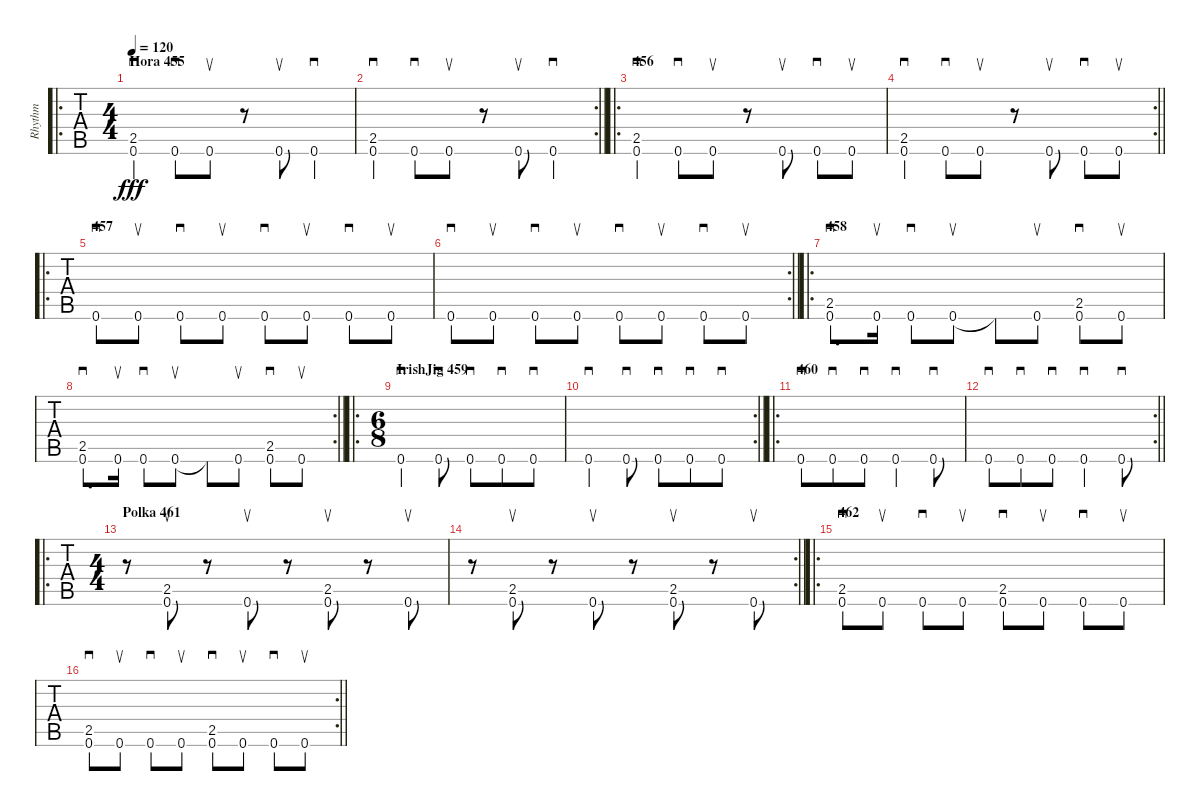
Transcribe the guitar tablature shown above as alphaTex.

\track ("Rhythm" "Rhythm") {instrument acousticguitarsteel}
\staff {tabs}
\tuning (E4 B3 G3 D3 A2 E2) {hide}
\ro
\ts (4 4)
\section ("" "Hora 455")
\tempo 120
\clef g2
\ks c
(2.5 0.6{ac}).4{sd dy fff} 0.6.8{sd} 0.6.8{su} r.8 0.6.8{su} 0.6.4{sd} |
\rc 2
\barLineRight lightlight
(2.5 0.6{ac}).4{sd} 0.6.8{sd} 0.6.8{su} r.8 0.6.8{su} 0.6.4{sd} |
\ro
\section ("" "456")
(2.5 0.6{ac}).4{sd} 0.6.8{sd} 0.6.8{su} r.8 0.6.8{su} 0.6.8{sd} 0.6.8{su} |
\rc 2
\barLineRight lightlight
(2.5 0.6{ac}).4{sd} 0.6.8{sd} 0.6.8{su} r.8 0.6.8{su} 0.6.8{sd} 0.6.8{su} |
\ro
\section ("" "457")
0.6{ac st}.8{sd} 0.6{ac st}.8{su} 0.6{ac st}.8{sd} 0.6{ac st}.8{su} 0.6{ac st}.8{sd} 0.6{ac st}.8{su} 0.6{ac st}.8{sd} 0.6{ac st}.8{su} |
\rc 2
\barLineRight lightlight
0.6{ac st}.8{sd} 0.6{ac st}.8{su} 0.6{ac st}.8{sd} 0.6{ac st}.8{su} 0.6{ac st}.8{sd} 0.6{ac st}.8{su} 0.6{ac st}.8{sd} 0.6{ac st}.8{su} |
\ro
\section ("" "458")
(2.5 0.6{ac}).8{d sd} 0.6.16{su} 0.6.8{sd} 0.6.8{su} 0.6{t}.8 0.6.8{su} (2.5 0.6{ac}).8{sd} 0.6.8{su} |
\rc 2
\barLineRight lightlight
(2.5 0.6{ac}).8{d sd} 0.6.16{su} 0.6.8{sd} 0.6.8{su} 0.6{t}.8 0.6.8{su} (2.5 0.6{ac}).8{sd} 0.6.8{su} |
\ro
\ts (6 8)
\section ("" "IrishJig 459")
0.6.4{sd} 0.6.8{sd} 0.6.8{sd} 0.6.8{sd} 0.6.8{sd} |
\rc 2
\barLineRight lightlight
0.6.4{sd} 0.6.8{sd} 0.6.8{sd} 0.6.8{sd} 0.6.8{sd} |
\ro
\section ("" "460")
0.6.8{sd} 0.6.8{sd} 0.6.8{sd} 0.6.4{sd} 0.6.8{sd} |
\rc 2
\barLineRight lightlight
0.6.8{sd} 0.6.8{sd} 0.6.8{sd} 0.6.4{sd} 0.6.8{sd} |
\ro
\ts (4 4)
\section ("" "Polka 461")
r.8 (2.5 0.6{ac}).8{su} r.8 0.6.8{su} r.8 (2.5 0.6{ac}).8{su} r.8 0.6.8{su} |
\rc 2
\barLineRight lightlight
r.8 (2.5 0.6{ac}).8{su} r.8 0.6.8{su} r.8 (2.5 0.6{ac}).8{su} r.8 0.6.8{su} |
\ro
\section ("" "462")
(2.5 0.6{ac st}).8{sd} 0.6{ac st}.8{su} 0.6{ac st}.8{sd} 0.6{ac st}.8{su} (2.5 0.6{ac st}).8{sd} 0.6{ac st}.8{su} 0.6{ac st}.8{sd} 0.6{ac st}.8{su} |
\rc 2
\barLineRight lightlight
(2.5 0.6{ac st}).8{sd} 0.6{ac st}.8{su} 0.6{ac st}.8{sd} 0.6{ac st}.8{su} (2.5 0.6{ac st}).8{sd} 0.6{ac st}.8{su} 0.6{ac st}.8{sd} 0.6{ac st}.8{su}
